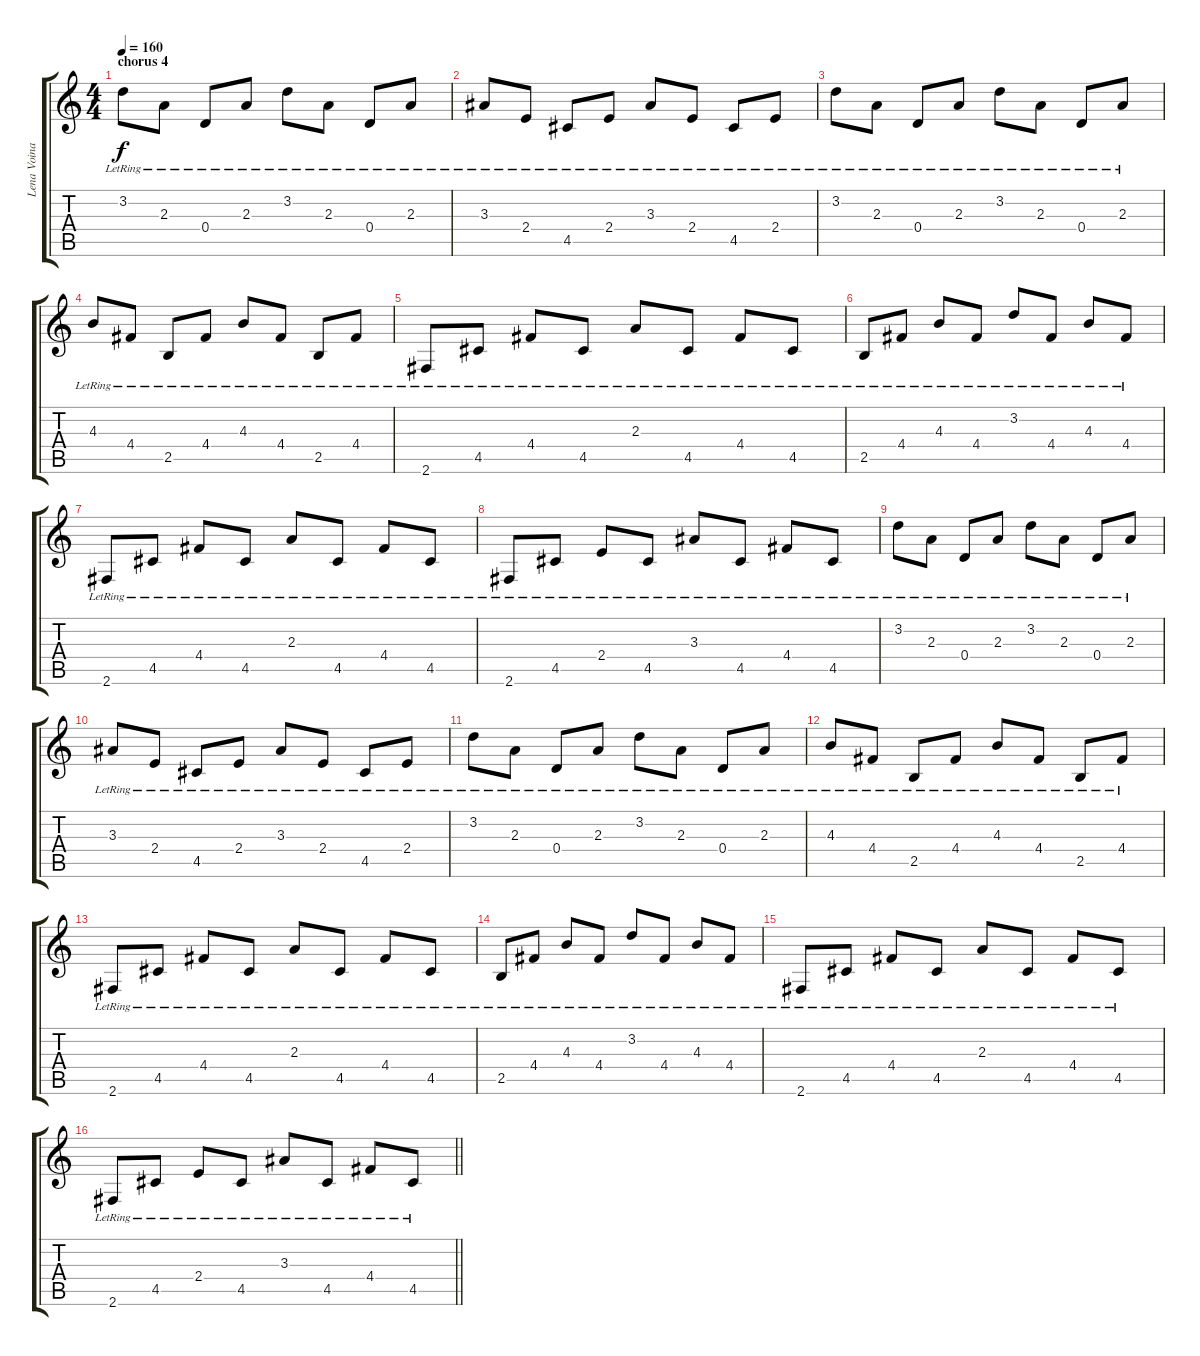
\track ("Lena Voinarovskaya " "Lena Voina") {instrument acousticguitarsteel}
\staff {score tabs}
\tuning (E4 B3 G3 D3 A2 E2) {hide}
\ts (4 4)
\section ("" "chorus 4")
\tempo 160
\clef g2
\ks c
3.2{lr}.8{dy f} 2.3{lr}.8 0.4{lr}.8 2.3{lr}.8 3.2{lr}.8 2.3{lr}.8 0.4{lr}.8 2.3{lr}.8 |
3.3{lr}.8 2.4{lr}.8 4.5{lr}.8 2.4{lr}.8 3.3{lr}.8 2.4{lr}.8 4.5{lr}.8 2.4{lr}.8 |
3.2{lr}.8 2.3{lr}.8 0.4{lr}.8 2.3{lr}.8 3.2{lr}.8 2.3{lr}.8 0.4{lr}.8 2.3{lr}.8 |
4.3{lr}.8 4.4{lr}.8 2.5{lr}.8 4.4{lr}.8 4.3{lr}.8 4.4{lr}.8 2.5{lr}.8 4.4{lr}.8 |
2.6{lr}.8 4.5{lr}.8 4.4{lr}.8 4.5{lr}.8 2.3{lr}.8 4.5{lr}.8 4.4{lr}.8 4.5{lr}.8 |
2.5{lr}.8 4.4{lr}.8 4.3{lr}.8 4.4{lr}.8 3.2{lr}.8 4.4{lr}.8 4.3{lr}.8 4.4{lr}.8 |
2.6{lr}.8 4.5{lr}.8 4.4{lr}.8 4.5{lr}.8 2.3{lr}.8 4.5{lr}.8 4.4{lr}.8 4.5{lr}.8 |
2.6{lr}.8 4.5{lr}.8 2.4{lr}.8 4.5{lr}.8 3.3{lr}.8 4.5{lr}.8 4.4{lr}.8 4.5{lr}.8 |
3.2{lr}.8 2.3{lr}.8 0.4{lr}.8 2.3{lr}.8 3.2{lr}.8 2.3{lr}.8 0.4{lr}.8 2.3{lr}.8 |
3.3{lr}.8 2.4{lr}.8 4.5{lr}.8 2.4{lr}.8 3.3{lr}.8 2.4{lr}.8 4.5{lr}.8 2.4{lr}.8 |
3.2{lr}.8 2.3{lr}.8 0.4{lr}.8 2.3{lr}.8 3.2{lr}.8 2.3{lr}.8 0.4{lr}.8 2.3{lr}.8 |
4.3{lr}.8 4.4{lr}.8 2.5{lr}.8 4.4{lr}.8 4.3{lr}.8 4.4{lr}.8 2.5{lr}.8 4.4{lr}.8 |
2.6{lr}.8 4.5{lr}.8 4.4{lr}.8 4.5{lr}.8 2.3{lr}.8 4.5{lr}.8 4.4{lr}.8 4.5{lr}.8 |
2.5{lr}.8 4.4{lr}.8 4.3{lr}.8 4.4{lr}.8 3.2{lr}.8 4.4{lr}.8 4.3{lr}.8 4.4{lr}.8 |
2.6{lr}.8 4.5{lr}.8 4.4{lr}.8 4.5{lr}.8 2.3{lr}.8 4.5{lr}.8 4.4{lr}.8 4.5{lr}.8 |
\barLineRight lightlight
2.6{lr}.8 4.5{lr}.8 2.4{lr}.8 4.5{lr}.8 3.3{lr}.8 4.5{lr}.8 4.4{lr}.8 4.5{lr}.8
